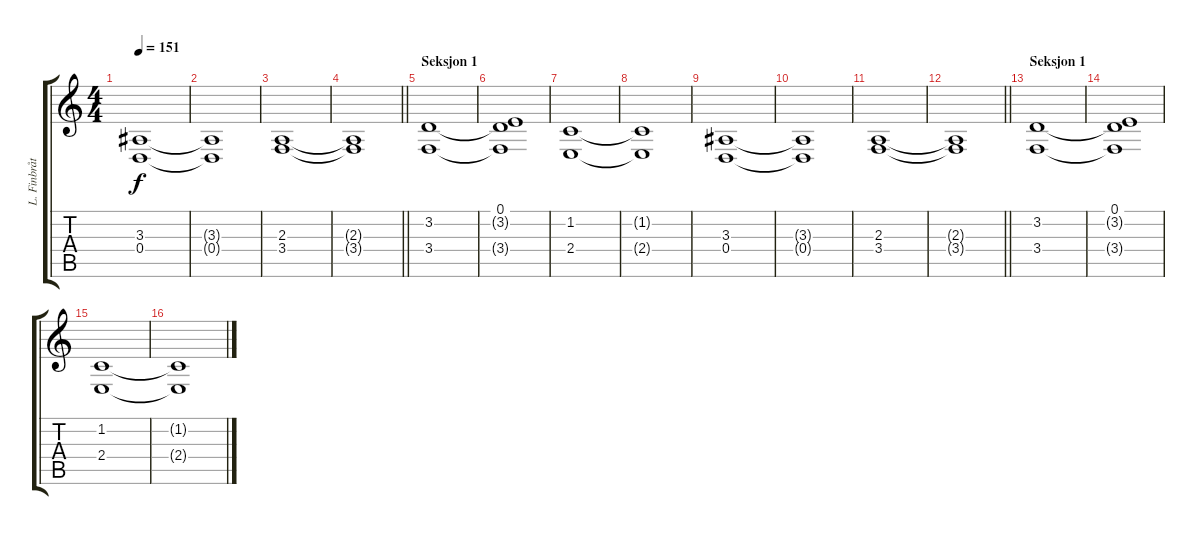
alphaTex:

\track ("L. Finbråten" "L. Finbråt") {instrument choiraahs}
\staff {score tabs}
\tuning (E4 B3 G3 D3 A2 E2) {hide}
\ts (4 4)
\tempo 151
\clef g2
\ks c
(3.3 0.4).1{dy f} |
(3.3{t} 0.4{t}).1 |
(2.3 3.4).1 |
\barLineRight lightlight
(2.3{t} 3.4{t}).1 |
\section ("" "Seksjon 1")
(3.2 3.4).1{volume 4 instrument choiraahs} |
(0.1 3.2{t} 3.4{t}).1 |
(1.2 2.4).1 |
(1.2{t} 2.4{t}).1 |
(3.3 0.4).1 |
(3.3{t} 0.4{t}).1 |
(2.3 3.4).1 |
\barLineRight lightlight
(2.3{t} 3.4{t}).1 |
\section ("" "Seksjon 1")
(3.2 3.4).1{volume 4 instrument choiraahs} |
(0.1 3.2{t} 3.4{t}).1 |
(1.2 2.4).1 |
(1.2{t} 2.4{t}).1
